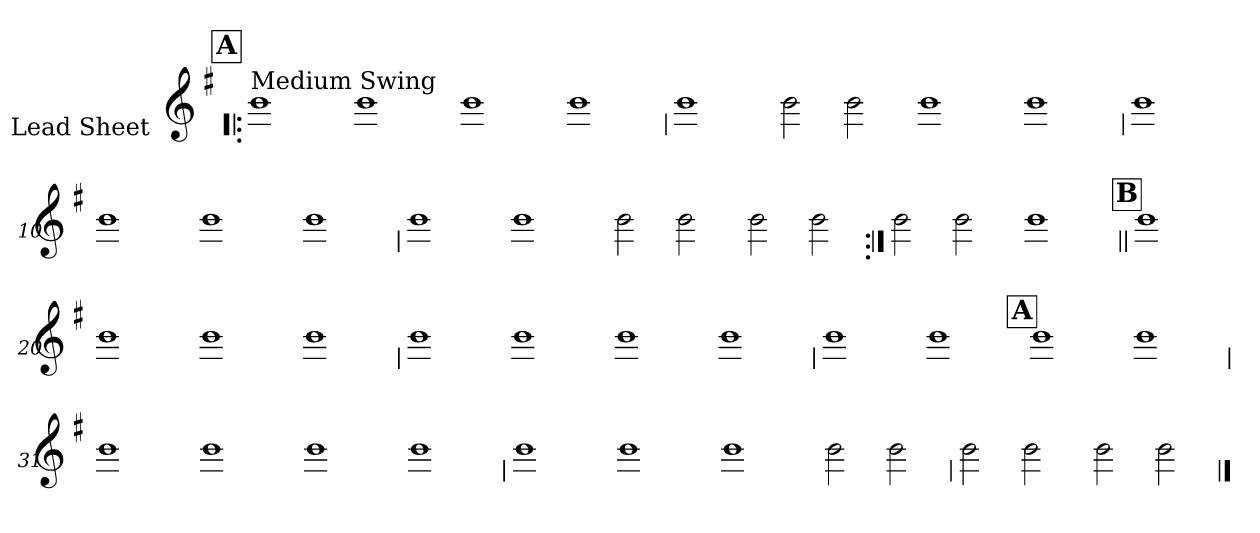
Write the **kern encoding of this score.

**kern
*part1
*staff1
*I"Lead Sheet
*stria0
*clefG2
*k[f#]
*G:
!!LO:REH:place=s1:a:t=A
=1!|:
!LO:TX:a:t=Medium Swing
1b
=2-
1b
=3-
1b
=4-
1b
!!LO:LB:g=z
=5
1b
=6-
2b
2b
=7-
1b
=8-
1b
!!LO:LB:g=z
=9
1b
=10-
1b
=11-
1b
=12-
1b
!!LO:LB:g=z
=13
1b
=14-
1b
=15-
2b
2b
=16-
2b
2b
!!LO:LB:g=z
=17:|!
2b
2b
=18-
1b
!!LO:LB:g=z
!!LO:REH:place=s1:a:t=B
=19||
1b
=20-
1b
=21-
1b
=22-
1b
!!LO:LB:g=z
=23
1b
=24-
1b
=25-
1b
=26-
1b
!!LO:LB:g=z
=27
1b
=28-
1b
!!LO:REH:place=s1:a:t=A
=29-
1b
=30-
1b
!!LO:LB:g=z
=31
1b
=32-
1b
=33-
1b
=34-
1b
!!LO:LB:g=z
=35
1b
=36-
1b
=37-
1b
=38-
2b
2b
!!LO:LB:g=z
=39
2b
2b
=40-
2b
2b
==
*-
